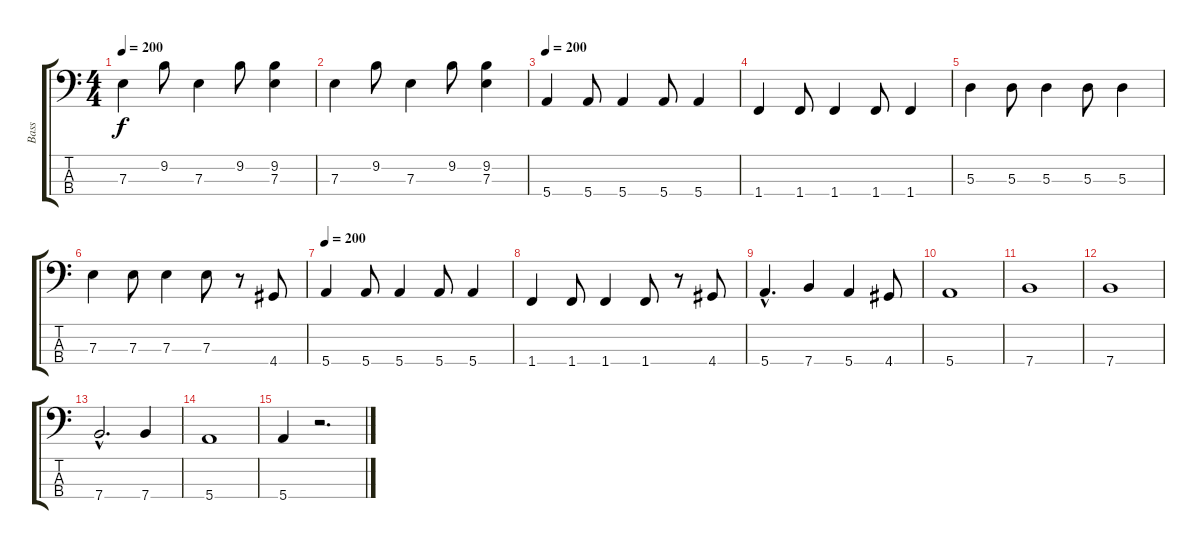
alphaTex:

\track ("Bass" "Bass") {instrument electricbassfinger}
\staff {score tabs}
\tuning (G2 D2 A1 E1) {hide}
\ts (4 4)
\tempo 200
\clef f4
\ks c
7.3.4{dy f} 9.2.8 7.3.4 9.2.8 (9.2 7.3).4 |
7.3.4 9.2.8 7.3.4 9.2.8 (9.2 7.3).4 |
\tempo 200
5.4.4 5.4.8 5.4.4 5.4.8 5.4.4 |
1.4.4 1.4.8 1.4.4 1.4.8 1.4.4 |
5.3.4 5.3.8 5.3.4 5.3.8 5.3.4 |
7.3.4 7.3.8 7.3.4 7.3.8 r.8 4.4.8 |
\tempo 200
5.4.4 5.4.8 5.4.4 5.4.8 5.4.4 |
1.4.4 1.4.8 1.4.4 1.4.8 r.8 4.4.8 |
5.4{hac}.4{d} 7.4.4 5.4.4 4.4.8 |
5.4.1 |
7.4.1 |
7.4.1 |
7.4{hac}.2{d} 7.4.4 |
5.4.1 |
5.4.4 r.2{d}
